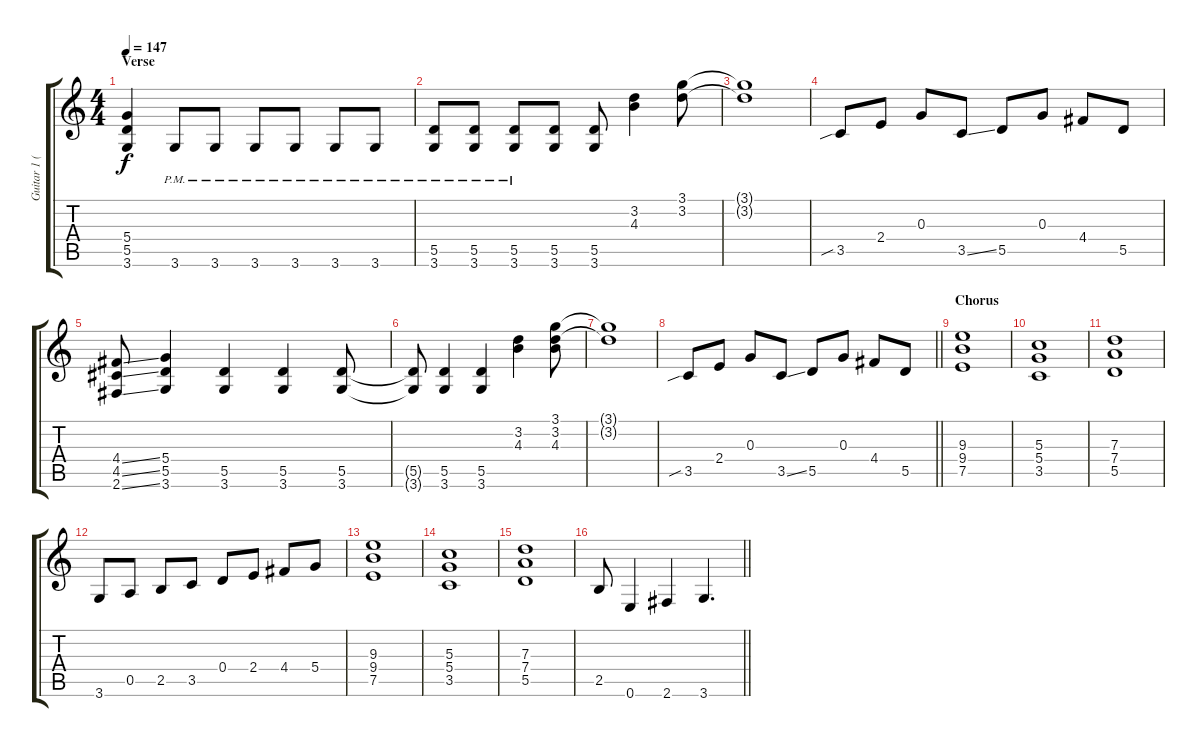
\track ("Guitar 1 (rhythm)" "Guitar 1 (") {instrument distortionguitar}
\staff {score tabs}
\tuning (E4 B3 G3 D3 A2 E2) {hide}
\ts (4 4)
\section ("" "Verse")
\tempo 147
\clef g2
\ks c
(5.4 5.5 3.6).4{dy f} 3.6{pm}.8 3.6{pm}.8 3.6{pm}.8 3.6{pm}.8 3.6{pm}.8 3.6{pm}.8 |
(5.5 3.6{pm}).8 (5.5 3.6{pm}).8 (5.5 3.6{pm}).8 (5.5 3.6).8 (5.5 3.6).8 (3.2 4.3).4 (3.1 3.2).8 |
(3.1{t} 3.2{t}).1 |
3.5{sib}.8 2.4.8 0.3.8 3.5{ss}.8 5.5.8 0.3.8 4.4.8 5.5.8 |
(4.4{ss} 4.5{ss} 2.6{ss}).8 (5.4 5.5 3.6).4 (5.5 3.6).4 (5.5 3.6).4 (5.5 3.6).8 |
(5.5{t} 3.6{t}).8 (5.5 3.6).4 (5.5 3.6).4 (3.2 4.3).4 (3.1 3.2 4.3).8 |
(3.1{t} 3.2{t}).1 |
\barLineRight lightlight
3.5{sib}.8 2.4.8 0.3.8 3.5{ss}.8 5.5.8 0.3.8 4.4.8 5.5.8 |
\section ("" "Chorus")
(9.3 9.4 7.5).1 |
(5.3 5.4 3.5).1 |
(7.3 7.4 5.5).1 |
3.6.8 0.5.8 2.5.8 3.5.8 0.4.8 2.4.8 4.4.8 5.4.8 |
(9.3 9.4 7.5).1 |
(5.3 5.4 3.5).1 |
(7.3 7.4 5.5).1 |
\barLineRight lightlight
2.5.8 0.6.4 2.6.4 3.6.4{d}
